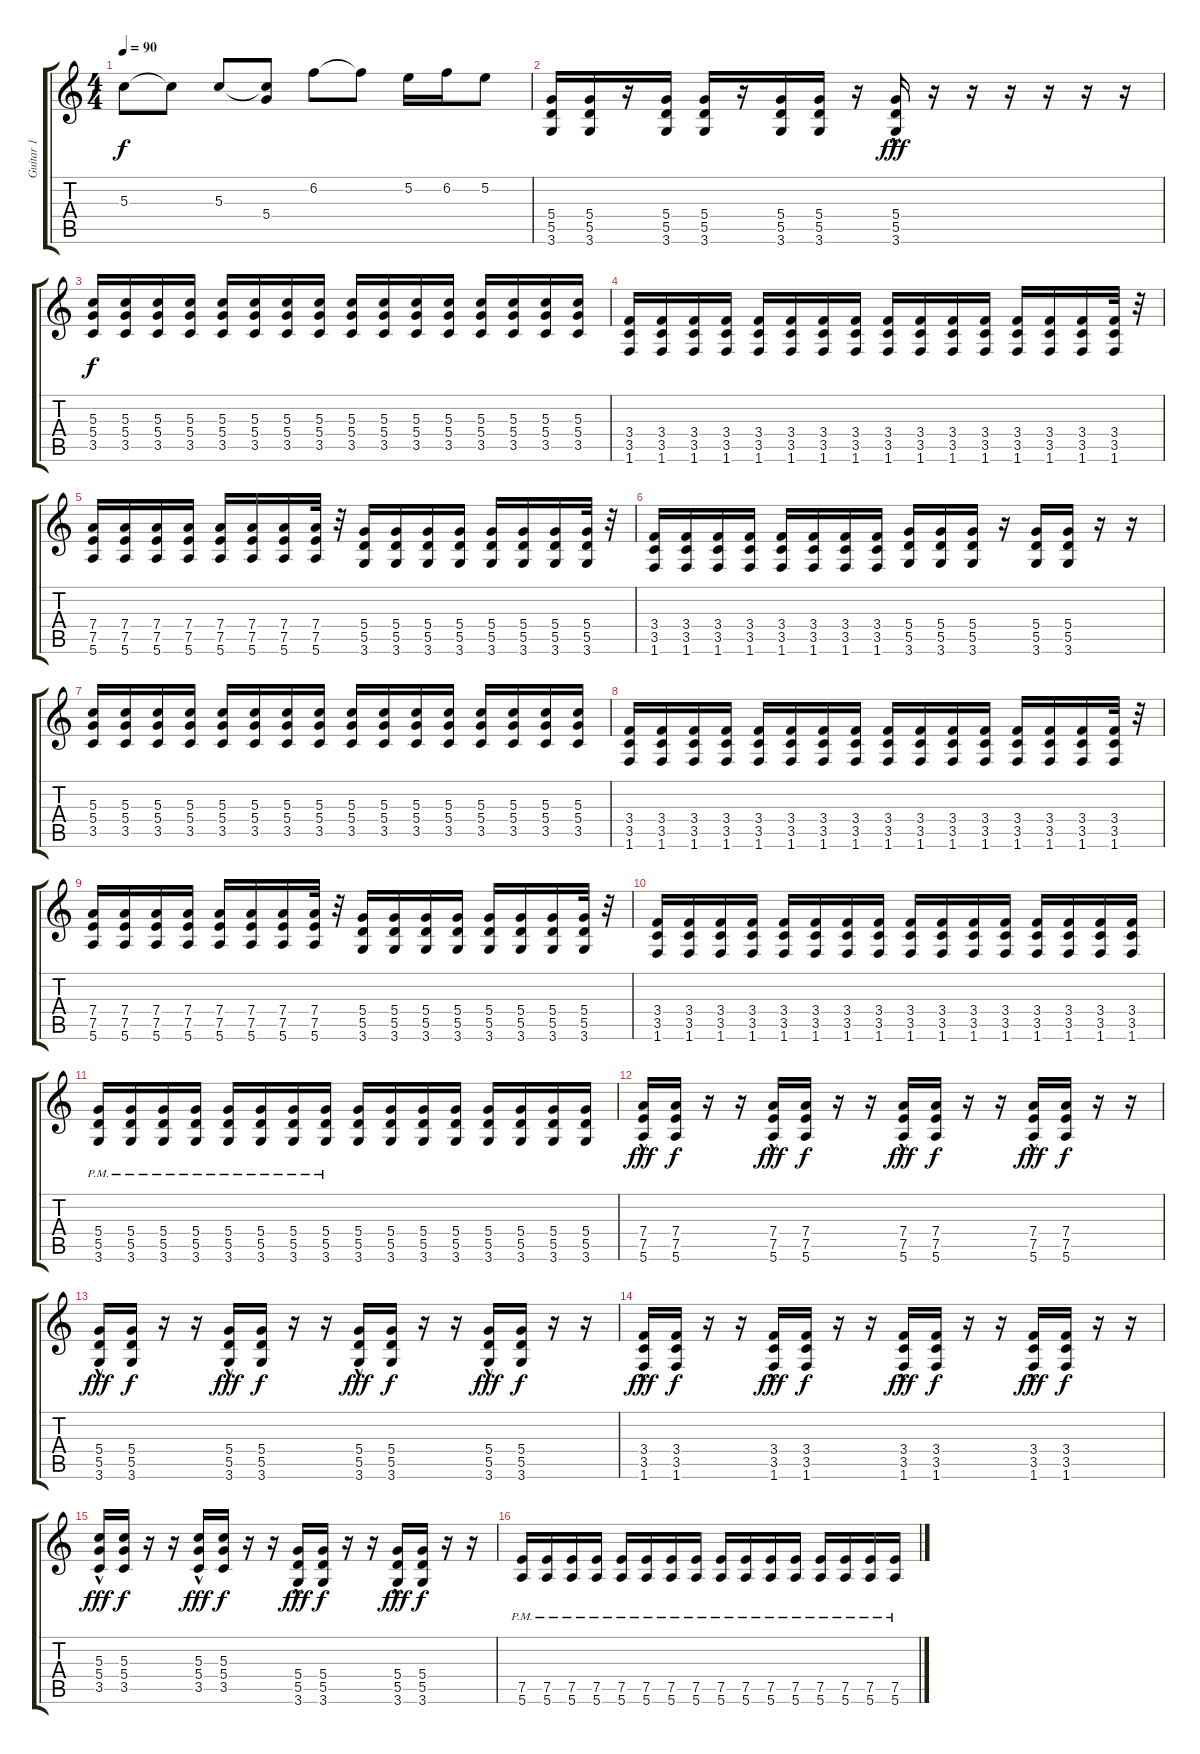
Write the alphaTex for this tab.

\track ("Guitar 1" "Guitar 1") {instrument distortionguitar}
\staff {score tabs}
\tuning (E4 B3 G3 D3 A2 E2) {hide}
\ts (4 4)
\tempo 90
\clef g2
\ks c
5.3.8{dy f} 5.3{t}.8 5.3.8 (5.3{t} 5.4).8 6.2.8 6.2{t}.8 5.2.16 6.2.16 5.2.8 |
(5.4 5.5 3.6).16 (5.4 5.5 3.6).16 r.16 (5.4 5.5 3.6).16 (5.4 5.5 3.6).16 r.16 (5.4 5.5 3.6).16 (5.4 5.5 3.6).16 r.16 (5.4{hac} 5.5{hac} 3.6{hac}).16{dy fff} r.16 r.16 r.16 r.16 r.16 r.16 |
(5.3 5.4 3.5).16{dy f} (5.3 5.4 3.5).16 (5.3 5.4 3.5).16 (5.3 5.4 3.5).16 (5.3 5.4 3.5).16 (5.3 5.4 3.5).16 (5.3 5.4 3.5).16 (5.3 5.4 3.5).16 (5.3 5.4 3.5).16 (5.3 5.4 3.5).16 (5.3 5.4 3.5).16 (5.3 5.4 3.5).16 (5.3 5.4 3.5).16 (5.3 5.4 3.5).16 (5.3 5.4 3.5).16 (5.3 5.4 3.5).16 |
(3.4 3.5 1.6).16 (3.4 3.5 1.6).16 (3.4 3.5 1.6).16 (3.4 3.5 1.6).16 (3.4 3.5 1.6).16 (3.4 3.5 1.6).16 (3.4 3.5 1.6).16 (3.4 3.5 1.6).16 (3.4 3.5 1.6).16 (3.4 3.5 1.6).16 (3.4 3.5 1.6).16 (3.4 3.5 1.6).16 (3.4 3.5 1.6).16 (3.4 3.5 1.6).16 (3.4 3.5 1.6).16 (3.4 3.5 1.6).32 r.32 |
(7.4 7.5 5.6).16 (7.4 7.5 5.6).16 (7.4 7.5 5.6).16 (7.4 7.5 5.6).16 (7.4 7.5 5.6).16 (7.4 7.5 5.6).16 (7.4 7.5 5.6).16 (7.4 7.5 5.6).32 r.32 (5.4 5.5 3.6).16 (5.4 5.5 3.6).16 (5.4 5.5 3.6).16 (5.4 5.5 3.6).16 (5.4 5.5 3.6).16 (5.4 5.5 3.6).16 (5.4 5.5 3.6).16 (5.4 5.5 3.6).32 r.32 |
(3.4 3.5 1.6).16 (3.4 3.5 1.6).16 (3.4 3.5 1.6).16 (3.4 3.5 1.6).16 (3.4 3.5 1.6).16 (3.4 3.5 1.6).16 (3.4 3.5 1.6).16 (3.4 3.5 1.6).16 (5.4 5.5 3.6).16 (5.4 5.5 3.6).16 (5.4 5.5 3.6).16 r.16 (5.4 5.5 3.6).16 (5.4 5.5 3.6).16 r.16 r.16 |
(5.3 5.4 3.5).16 (5.3 5.4 3.5).16 (5.3 5.4 3.5).16 (5.3 5.4 3.5).16 (5.3 5.4 3.5).16 (5.3 5.4 3.5).16 (5.3 5.4 3.5).16 (5.3 5.4 3.5).16 (5.3 5.4 3.5).16 (5.3 5.4 3.5).16 (5.3 5.4 3.5).16 (5.3 5.4 3.5).16 (5.3 5.4 3.5).16 (5.3 5.4 3.5).16 (5.3 5.4 3.5).16 (5.3 5.4 3.5).16 |
(3.4 3.5 1.6).16 (3.4 3.5 1.6).16 (3.4 3.5 1.6).16 (3.4 3.5 1.6).16 (3.4 3.5 1.6).16 (3.4 3.5 1.6).16 (3.4 3.5 1.6).16 (3.4 3.5 1.6).16 (3.4 3.5 1.6).16 (3.4 3.5 1.6).16 (3.4 3.5 1.6).16 (3.4 3.5 1.6).16 (3.4 3.5 1.6).16 (3.4 3.5 1.6).16 (3.4 3.5 1.6).16 (3.4 3.5 1.6).32 r.32 |
(7.4 7.5 5.6).16 (7.4 7.5 5.6).16 (7.4 7.5 5.6).16 (7.4 7.5 5.6).16 (7.4 7.5 5.6).16 (7.4 7.5 5.6).16 (7.4 7.5 5.6).16 (7.4 7.5 5.6).32 r.32 (5.4 5.5 3.6).16 (5.4 5.5 3.6).16 (5.4 5.5 3.6).16 (5.4 5.5 3.6).16 (5.4 5.5 3.6).16 (5.4 5.5 3.6).16 (5.4 5.5 3.6).16 (5.4 5.5 3.6).32 r.32 |
(3.4 3.5 1.6).16 (3.4 3.5 1.6).16 (3.4 3.5 1.6).16 (3.4 3.5 1.6).16 (3.4 3.5 1.6).16 (3.4 3.5 1.6).16 (3.4 3.5 1.6).16 (3.4 3.5 1.6).16 (3.4 3.5 1.6).16 (3.4 3.5 1.6).16 (3.4 3.5 1.6).16 (3.4 3.5 1.6).16 (3.4 3.5 1.6).16 (3.4 3.5 1.6).16 (3.4 3.5 1.6).16 (3.4 3.5 1.6).16 |
(5.4{pm} 5.5{pm} 3.6{pm}).16 (5.4{pm} 5.5{pm} 3.6{pm}).16 (5.4{pm} 5.5{pm} 3.6{pm}).16 (5.4{pm} 5.5{pm} 3.6{pm}).16 (5.4{pm} 5.5{pm} 3.6{pm}).16 (5.4{pm} 5.5{pm} 3.6{pm}).16 (5.4{pm} 5.5{pm} 3.6{pm}).16 (5.4{pm} 5.5{pm} 3.6{pm}).16 (5.4 5.5 3.6).16 (5.4 5.5 3.6).16 (5.4 5.5 3.6).16 (5.4 5.5 3.6).16 (5.4 5.5 3.6).16 (5.4 5.5 3.6).16 (5.4 5.5 3.6).16 (5.4 5.5 3.6).16 |
(7.4{hac} 7.5{hac} 5.6{hac}).16{dy fff} (7.4 7.5 5.6).16{dy f} r.16 r.16 (7.4{hac} 7.5{hac} 5.6{hac}).16{dy fff} (7.4 7.5 5.6).16{dy f} r.16 r.16 (7.4{hac} 7.5{hac} 5.6{hac}).16{dy fff} (7.4 7.5 5.6).16{dy f} r.16 r.16 (7.4{hac} 7.5{hac} 5.6{hac}).16{dy fff} (7.4 7.5 5.6).16{dy f} r.16 r.16 |
(5.4{hac} 5.5{hac} 3.6{hac}).16{dy fff} (5.4 5.5 3.6).16{dy f} r.16 r.16 (5.4{hac} 5.5{hac} 3.6{hac}).16{dy fff} (5.4 5.5 3.6).16{dy f} r.16 r.16 (5.4{hac} 5.5{hac} 3.6{hac}).16{dy fff} (5.4 5.5 3.6).16{dy f} r.16 r.16 (5.4{hac} 5.5{hac} 3.6{hac}).16{dy fff} (5.4 5.5 3.6).16{dy f} r.16 r.16 |
(3.4{hac} 3.5{hac} 1.6{hac}).16{dy fff} (3.4 3.5 1.6).16{dy f} r.16 r.16 (3.4{hac} 3.5{hac} 1.6{hac}).16{dy fff} (3.4 3.5 1.6).16{dy f} r.16 r.16 (3.4{hac} 3.5{hac} 1.6{hac}).16{dy fff} (3.4 3.5 1.6).16{dy f} r.16 r.16 (3.4{hac} 3.5{hac} 1.6{hac}).16{dy fff} (3.4 3.5 1.6).16{dy f} r.16 r.16 |
(5.3{hac} 5.4{hac} 3.5{hac}).16{dy fff} (5.3 5.4 3.5).16{dy f} r.16 r.16 (5.3{hac} 5.4{hac} 3.5{hac}).16{dy fff} (5.3 5.4 3.5).16{dy f} r.16 r.16 (5.4{hac} 5.5{hac} 3.6{hac}).16{dy fff} (5.4 5.5 3.6).16{dy f} r.16 r.16 (5.4{hac} 5.5{hac} 3.6{hac}).16{dy fff} (5.4 5.5 3.6).16{dy f} r.16 r.16 |
(7.5{pm} 5.6{pm}).16 (7.5{pm} 5.6{pm}).16 (7.5{pm} 5.6{pm}).16 (7.5{pm} 5.6{pm}).16 (7.5{pm} 5.6{pm}).16 (7.5{pm} 5.6{pm}).16 (7.5{pm} 5.6{pm}).16 (7.5{pm} 5.6{pm}).16 (7.5{pm} 5.6{pm}).16 (7.5{pm} 5.6{pm}).16 (7.5{pm} 5.6{pm}).16 (7.5{pm} 5.6{pm}).16 (7.5{pm} 5.6{pm}).16 (7.5{pm} 5.6{pm}).16 (7.5{pm} 5.6{pm}).16 (7.5{pm} 5.6{pm}).16
